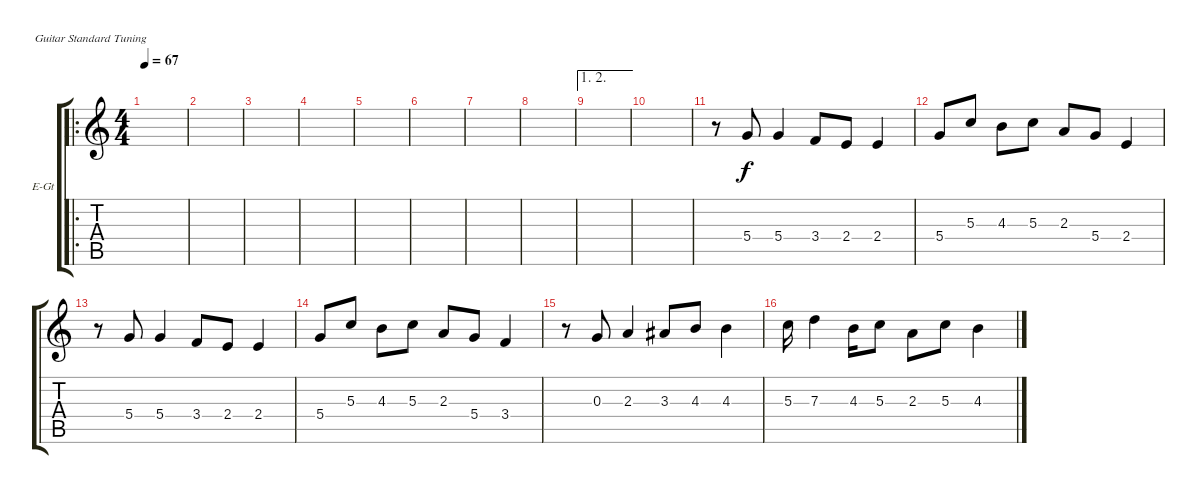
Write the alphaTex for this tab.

\defaultSystemsLayout 4
\bracketExtendMode groupsimilarinstruments
\firstSystemTrackNameOrientation horizontal
\otherSystemsTrackNameOrientation horizontal
\track ("Vocals - Tenor Sax" "E-Gt") {instrument electricguitarclean}
\staff {score tabs}
\tuning (E4 B3 G3 D3 A2 E2)
\ro
\ts (4 4)
\tempo 67
\clef g2
\scale
0.485477
\ks c
|
\scale
0.257261 |
\scale
0.257261 |
\scale
0.333333 |
\scale
0.333333 |
\scale
0.333333 |
\scale
0.333333 |
\scale
0.333333 |
\ae (1 2)
\scale
0.333333 |
\scale
0.333333 |
\scale
0.333333 r.8 5.4.8 5.4.4 3.4.8 2.4.8 2.4.4 |
\scale
0.333333 5.4.8 5.3.8 4.3.8 5.3.8 2.3.8 5.4.8 2.4.4 |
\scale
0.333333 r.8 5.4.8 5.4.4 3.4.8 2.4.8 2.4.4 |
\scale
0.333333 5.4.8 5.3.8 4.3.8 5.3.8 2.3.8 5.4.8 3.4.4 |
\scale
0.333333 r.8 0.3.8 2.3.4 3.3.8 4.3.8 4.3.4 |
\scale
0.333333 5.3.16 7.3.4 4.3.16 5.3.8 2.3.8 5.3.8 4.3.4
